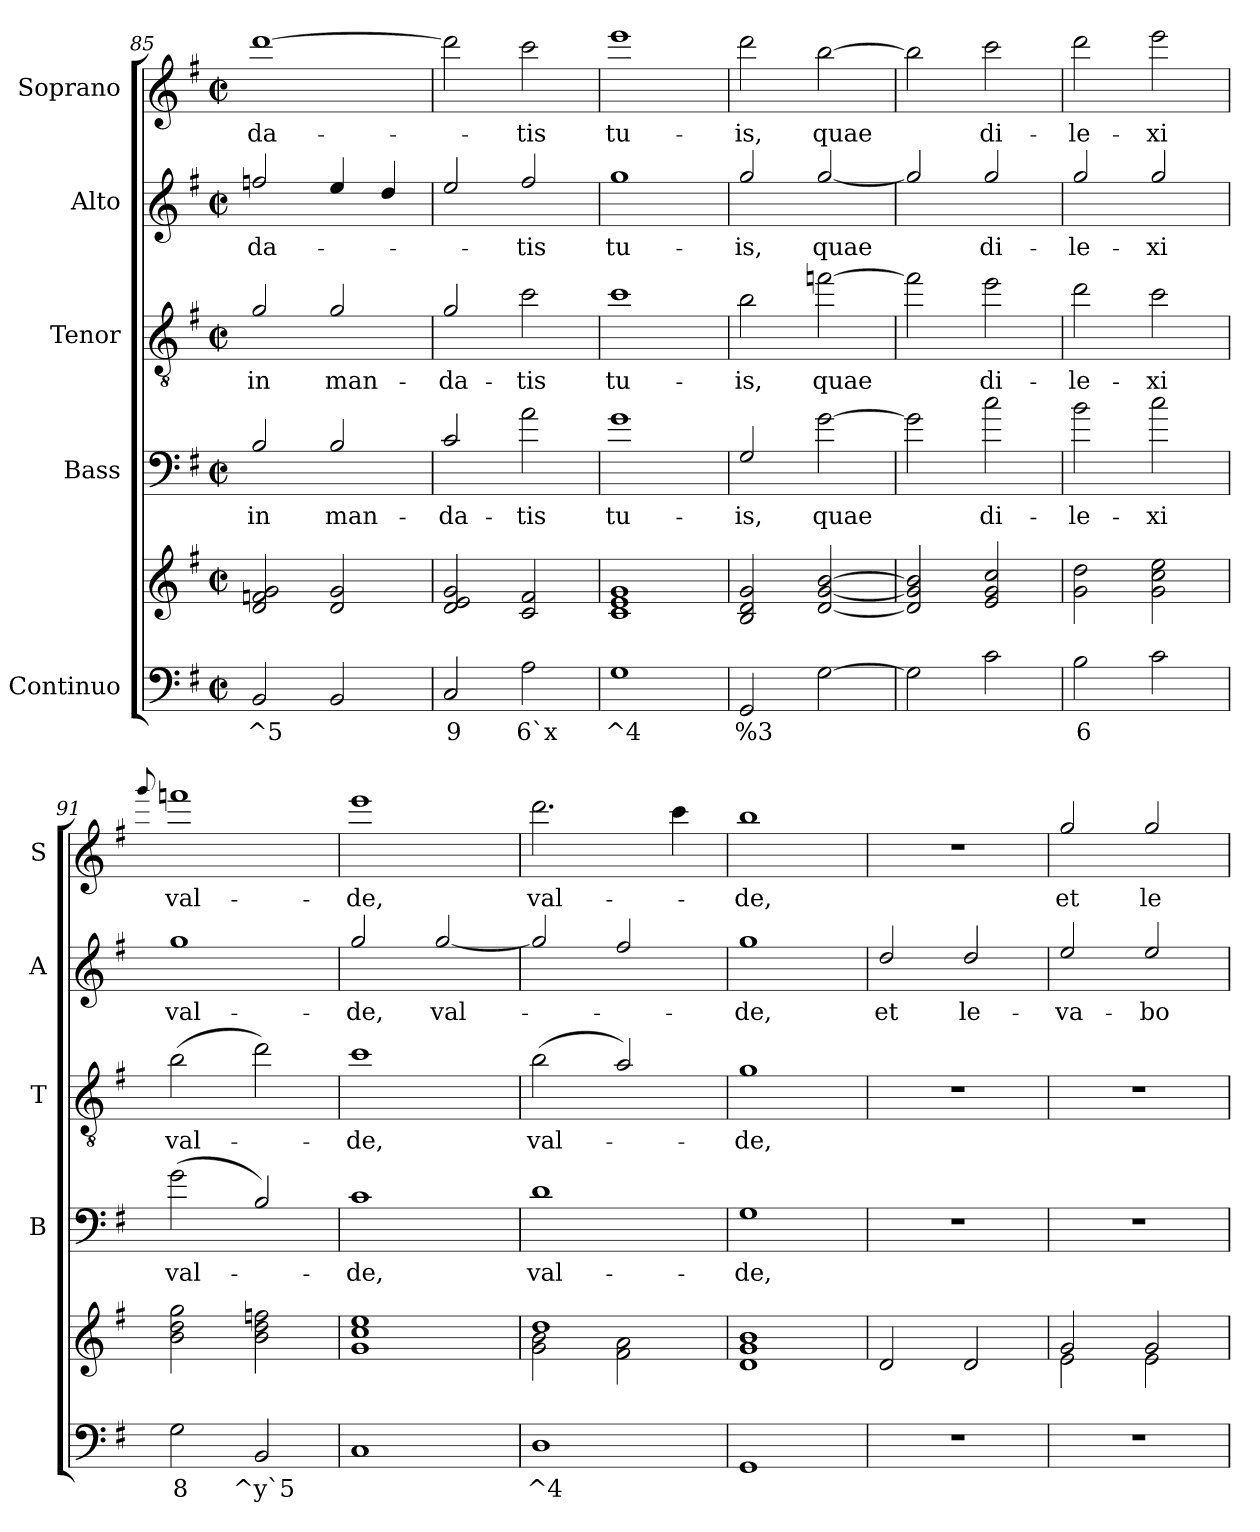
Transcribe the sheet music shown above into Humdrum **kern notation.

**kern	**text	**kern	**kern	**text	**kern	**text	**kern	**text	**kern	**text
*part5	*part5	*part5	*part4	*part4	*part3	*part3	*part2	*part2	*part1	*part1
*staff6	*staff6	*staff5	*staff4	*staff4	*staff3	*staff3	*staff2	*staff2	*staff1	*staff1
*I"Continuo	*	*	*I"Bass	*	*I"Tenor	*	*I"Alto	*	*I"Soprano	*
*	*	*	*I'B	*	*I'T	*	*I'A	*	*I'S	*
*clefF4	*	*clefG2	*clefF4	*	*clefGv2	*	*clefG2	*	*clefG2	*
*	*	*	*ITrd7c12	*	*ITrd7c12	*	*ITrd7c12	*	*ITrd7c12	*
*k[f#]	*	*k[f#]	*k[f#]	*	*k[f#]	*	*k[f#]	*	*k[f#]	*
*G:	*	*G:	*G:	*	*G:	*	*G:	*	*G:	*
*M2/2	*	*M2/2	*M2/2	*	*M2/2	*	*M2/2	*	*M2/2	*
*met(c|)	*	*met(c|)	*met(c|)	*	*met(c|)	*	*met(c|)	*	*met(c|)	*
=85	=85	=85	=85	=85	=85	=85	=85	=85	=85	=85
!	!LO:LY:b	!	!	!	!	!	!	!	!	!
!	!	!	!	!LO:LY:b	!	!	!	!	!	!
!	!	!	!	!	!	!LO:LY:b	!	!	!	!
!	!	!	!	!	!	!	!	!LO:LY:b	!	!
!	!	!	!	!	!	!	!	!	!	!LO:LY:b
2BB/	^5	2d!/ 2fn!/ 2g!/	2BB/	in	2G/	in	2fn/	-da-	[1dd	-da-
!	!	!	!	!LO:LY:b	!	!	!	!	!	!
!	!	!	!	!	!	!LO:LY:b	!	!	!	!
2BB/	.	2d!/ 2g!/	2BB/	man-	2G/	man-	4e/	.	.	.
.	.	.	.	.	.	.	4d/	.	.	.
!!LO:PB:g=z
=86	=86	=86	=86	=86	=86	=86	=86	=86	=86	=86
!	!LO:LY:b	!	!	!	!	!	!	!	!	!
!	!	!	!	!LO:LY:b	!	!	!	!	!	!
!	!	!	!	!	!	!LO:LY:b	!	!	!	!
2C/	9	2d!/ 2e!/ 2g!/	2C/	-da-	2G/	-da-	2e/	.	2dd\]	.
!	!LO:LY:b	!	!	!	!	!	!	!	!	!
!	!	!	!	!LO:LY:b	!	!	!	!	!	!
!	!	!	!	!	!	!LO:LY:b	!	!	!	!
!	!	!	!	!	!	!	!	!LO:LY:b	!	!
!	!	!	!	!	!	!	!	!	!	!LO:LY:b
2A\	6`x	2c!/ 2f#!/	2A\	-tis	2c\	-tis	2f#/	-tis	2cc\	-tis
=87	=87	=87	=87	=87	=87	=87	=87	=87	=87	=87
!	!LO:LY:b	!	!	!	!	!	!	!	!	!
!	!	!	!	!LO:LY:b	!	!	!	!	!	!
!	!	!	!	!	!	!LO:LY:b	!	!	!	!
!	!	!	!	!	!	!	!	!LO:LY:b	!	!
!	!	!	!	!	!	!	!	!	!	!LO:LY:b
1G	^4	1c! 1e! 1g!	1G	tu-	1c	tu-	1g	tu-	1ee	tu-
=88	=88	=88	=88	=88	=88	=88	=88	=88	=88	=88
!	!LO:LY:b	!	!	!	!	!	!	!	!	!
!	!	!	!	!LO:LY:b	!	!	!	!	!	!
!	!	!	!	!	!	!LO:LY:b	!	!	!	!
!	!	!	!	!	!	!	!	!LO:LY:b	!	!
!	!	!	!	!	!	!	!	!	!	!LO:LY:b
2GG/	%3	2B!/ 2d!/ 2g!/	2GG/	-is,	2B\	-is,	2g/	-is,	2dd\	-is,
!	!	!	!	!LO:LY:b	!	!	!	!	!	!
!	!	!	!	!	!	!LO:LY:b	!	!	!	!
!	!	!	!	!	!	!	!	!LO:LY:b	!	!
!	!	!	!	!	!	!	!	!	!	!LO:LY:b
[2G\	.	[2d!/ [2g!/ [2b!/	[2G\	quae	[2fn\	quae	[2g/	quae	[2b\	quae
=89	=89	=89	=89	=89	=89	=89	=89	=89	=89	=89
2G\]	.	2d!/] 2g!/] 2b!/]	2G\]	.	2f\]	.	2g/]	.	2b\]	.
!	!	!	!	!LO:LY:b	!	!	!	!	!	!
!	!	!	!	!	!	!LO:LY:b	!	!	!	!
!	!	!	!	!	!	!	!	!LO:LY:b	!	!
!	!	!	!	!	!	!	!	!	!	!LO:LY:b
2c\	.	2e!/ 2g!/ 2cc!/	2c\	di-	2e\	di-	2g/	di-	2cc\	di-
=90	=90	=90	=90	=90	=90	=90	=90	=90	=90	=90
!	!LO:LY:b	!	!	!	!	!	!	!	!	!
!	!	!	!	!LO:LY:b	!	!	!	!	!	!
!	!	!	!	!	!	!LO:LY:b	!	!	!	!
!	!	!	!	!	!	!	!	!LO:LY:b	!	!
!	!	!	!	!	!	!	!	!	!	!LO:LY:b
2B\	6	2g!\ 2dd!\	2B\	-le-	2d\	-le-	2g/	-le-	2dd\	-le-
!	!	!	!	!LO:LY:b	!	!	!	!	!	!
!	!	!	!	!	!	!LO:LY:b	!	!	!	!
!	!	!	!	!	!	!	!	!LO:LY:b	!	!
!	!	!	!	!	!	!	!	!	!	!LO:LY:b
2c\	.	2g!\ 2cc!\ 2ee!\	2c\	-xi	2c\	-xi	2g/	-xi	2ee\	-xi
=91	=91	=91	=91	=91	=91	=91	=91	=91	=91	=91
.	.	.	.	.	.	.	.	.	8qqgg/	.
!	!LO:LY:b	!	!	!	!	!	!	!	!	!
!	!	!	!	!LO:LY:b	!	!	!	!	!	!
!	!	!	!	!	!	!LO:LY:b	!	!	!	!
!	!	!	!	!	!	!	!	!LO:LY:b	!	!
!	!	!	!	!	!	!	!	!	!	!LO:LY:b
2G\	8	2b!\ 2dd!\ 2gg!\	(>2G\	val-	(>2B\	val-	1g	val-	1ffn	val-
!	!LO:LY:b	!	!	!	!	!	!	!	!	!
2BB/	^y`5	2b!\ 2dd!\ 2ffn!\	2BB/)	.	2d\)	.	.	.	.	.
=92	=92	=92	=92	=92	=92	=92	=92	=92	=92	=92
!	!	!	!	!LO:LY:b	!	!	!	!	!	!
!	!	!	!	!	!	!LO:LY:b	!	!	!	!
!	!	!	!	!	!	!	!	!LO:LY:b	!	!
!	!	!	!	!	!	!	!	!	!	!LO:LY:b
1C	.	1g! 1cc! 1ee!	1C	-de,	1c	-de,	2g/	-de,	1ee	-de,
!	!	!	!	!	!	!	!	!LO:LY:b	!	!
.	.	.	.	.	.	.	[2g/	val-	.	.
=93	=93	=93	=93	=93	=93	=93	=93	=93	=93	=93
!	!LO:LY:b	!	!	!	!	!	!	!	!	!
*^	*	*^	*	*	*	*	*	*	*	*
!	!	!	!	!	!	!LO:LY:b	!	!	!	!	!	!
!	!	!	!	!	!	!	!	!LO:LY:b	!	!	!	!
!	!	!	!	!	!	!	!	!	!	!	!	!LO:LY:b
2ryy	1D	^4	1dd!	2g!\ 2b!\	1D	val-	(>2B\	val-	2g/]	.	2.dd\	val-
!	!	!LO:LY:b	!	!	!	!	!	!	!	!	!	!
2ryy	.	%3	.	2f#!\ 2a!\	.	.	2A/)	.	2f#/	.	.	.
.	.	.	.	.	.	.	.	.	.	.	4cc\	.
*v	*v	*	*	*	*	*	*	*	*	*	*	*
*	*	*v	*v	*	*	*	*	*	*	*	*
=94	=94	=94	=94	=94	=94	=94	=94	=94	=94	=94
!	!	!	!	!LO:LY:b	!	!	!	!	!	!
!	!	!	!	!	!	!LO:LY:b	!	!	!	!
!	!	!	!	!	!	!	!	!LO:LY:b	!	!
!	!	!	!	!	!	!	!	!	!	!LO:LY:b
1GG	.	1d! 1g! 1b!	1GG	-de,	1G	-de,	1g	-de,	1b	-de,
=95	=95	=95	=95	=95	=95	=95	=95	=95	=95	=95
!	!	!	!	!	!	!	!	!LO:LY:b	!	!
1r	.	2d/	1r	.	1r	.	2d/	et	1r	.
!	!	!	!	!	!	!	!	!LO:LY:b	!	!
.	.	2d/	.	.	.	.	2d/	le-	.	.
=96	=96	=96	=96	=96	=96	=96	=96	=96	=96	=96
*	*	*^	*	*	*	*	*	*	*	*
!	!	!	!	!	!	!	!	!	!LO:LY:b	!	!
!	!	!	!	!	!	!	!	!	!	!	!LO:LY:b
1r	.	2g/	2e\	1r	.	1r	.	2e/	-va-	2g/	et
!	!	!	!	!	!	!	!	!	!LO:LY:b	!	!
!	!	!	!	!	!	!	!	!	!	!	!LO:LY:b
.	.	2g/	2e\	.	.	.	.	2e/	-bo	2g/	le-
*	*	*v	*v	*	*	*	*	*	*	*	*
=	=	=	=	=	=	=	=	=	=	=
*-	*-	*-	*-	*-	*-	*-	*-	*-	*-	*-
